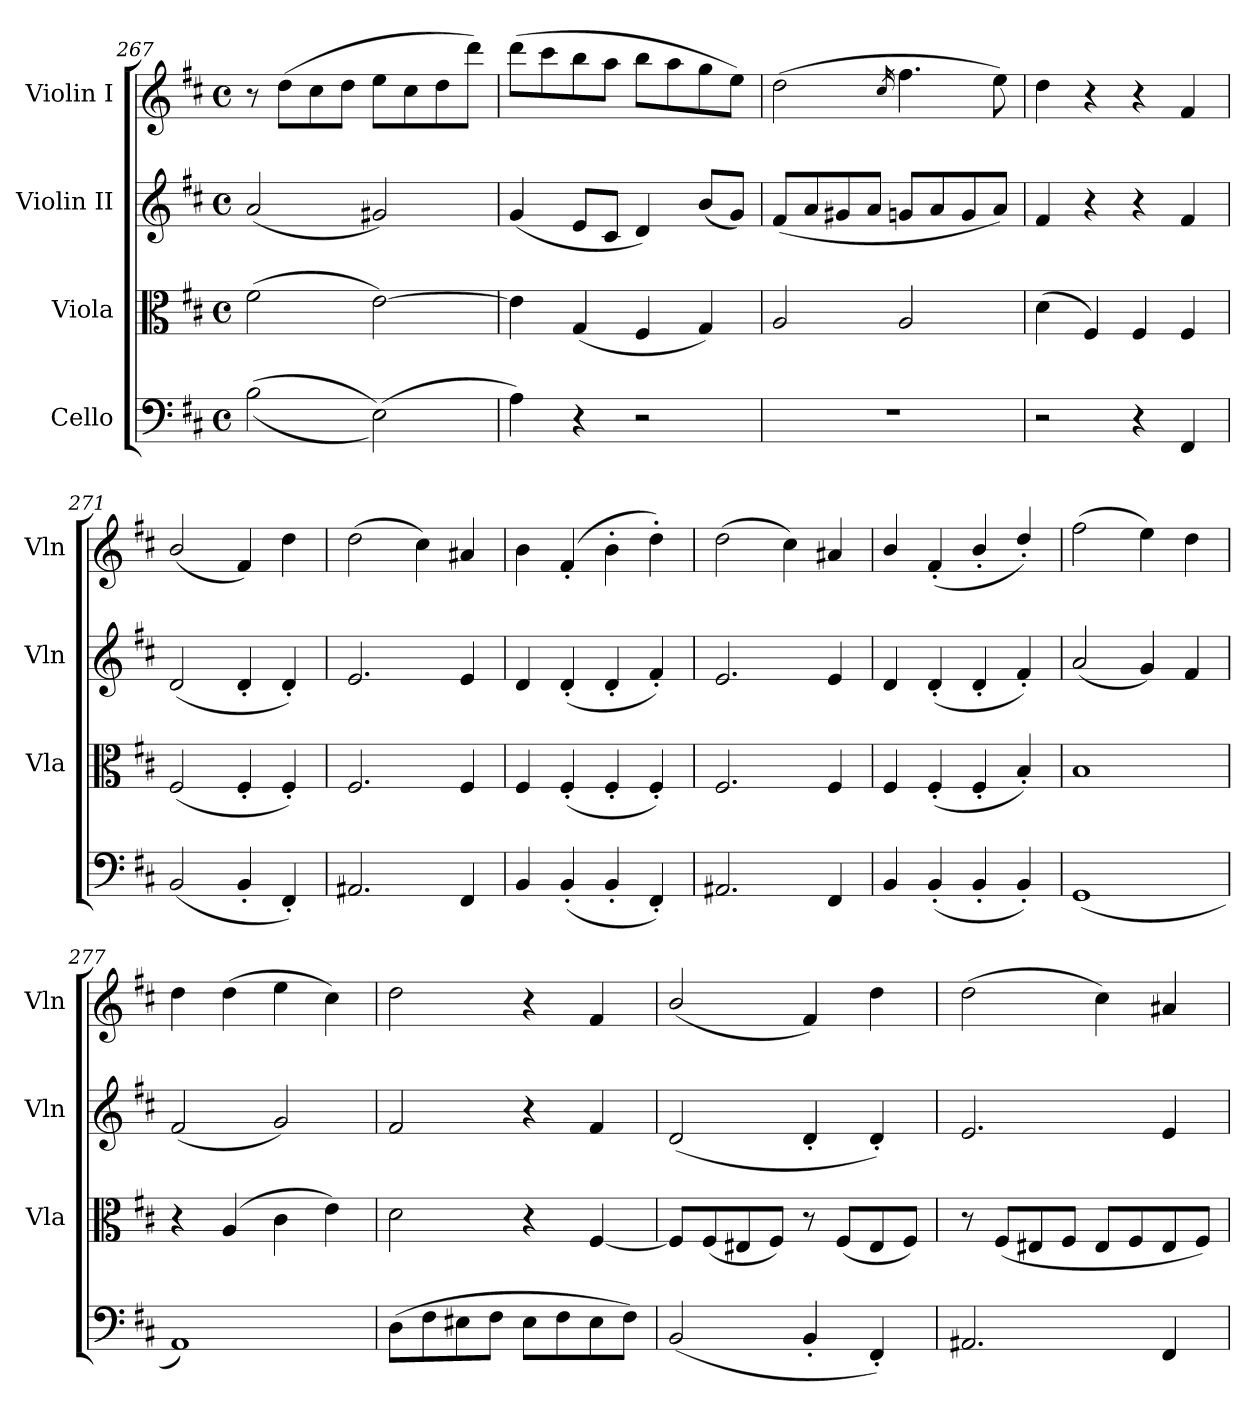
**kern	**kern	**kern	**kern
*part4	*part3	*part2	*part1
*staff4	*staff3	*staff2	*staff1
*I"Cello	*I"Viola	*I"Violin II	*I"Violin I
*	*I'Vla	*I'Vln	*I'Vln
!!LO:LB:g=z
*clefF4	*clefC3	*clefG2	*clefG2
*k[f#c#]	*k[f#c#]	*k[f#c#]	*k[f#c#]
*M4/4	*M4/4	*M4/4	*M4/4
*met(c)	*met(c)	*met(c)	*met(c)
=267	=267	=267	=267
(>(>2B\	(>2f#\	(<2a/	8r
.	.	.	(>8dd\L
.	.	.	8cc#\
.	.	.	8dd\J
(>2E\))	[2e\)	2g#X/)	8ee\L
.	.	.	8cc#\
.	.	.	8dd\
.	.	.	8ddd\J)
=268	=268	=268	=268
4A\)	4e\]	(<4g/	(>8ddd\L
.	.	.	8ccc#\
4r	(<4G/	8e/L	8bb\
.	.	8c#/J	8aa\J
2r	4F#/	4d/)	8bb\L
.	.	.	8aa\
.	4G/)	(<8b/L	8gg\
.	.	8g/J)	8ee\J)
=269	=269	=269	=269
1r	2A/	(<8f#/L	(>2dd\
.	.	8a/	.
.	.	8g#X/	.
.	.	8a/J	.
.	.	.	16qcc#/
.	2A/	8gn/L	4.ff#\
.	.	8a/	.
.	.	8g/	.
.	.	8a/J)	8ee\)
=270	=270	=270	=270
2r	(>4d\	4f#/	4dd\
.	4F#/)	4r	4r
4r	4F#/	4r	4r
4FF#/	4F#/	4f#/	4f#/
=271	=271	=271	=271
(<2BB/	(<2F#/	(<2d/	(<2b/
4BB'/	4F#'/	4d'/	4f#/)
4FF#'/)	4F#'/)	4d'/)	4dd\
=272	=272	=272	=272
2.AA#X/	2.F#/	2.e/	(>2dd\
.	.	.	4cc#\)
4FF#/	4F#/	4e/	4a#X/
=273	=273	=273	=273
4BB/	4F#/	4d/	4b\
(<4BB'/	(<4F#'/	(<4d'/	(>4f#'/
4BB'/	4F#'/	4d'/	4b'\
4FF#'/)	4F#'/)	4f#'/)	4dd'\)
=274	=274	=274	=274
2.AA#X/	2.F#/	2.e/	(>2dd\
.	.	.	4cc#\)
4FF#/	4F#/	4e/	4a#X/
=275	=275	=275	=275
4BB/	4F#/	4d/	4b/
(<4BB'/	(<4F#'/	(<4d'/	(>4f#'/
4BB'/	4F#'/	4d'/	4b'/
4BB'/)	4B'/)	4f#'/)	4dd'/)
=276	=276	=276	=276
(<1GG	1B	(<2a/	(>2ff#\
.	.	4g/)	4ee\)
.	.	4f#/	4dd\
=277	=277	=277	=277
1AA)	4r	(<2f#/	4dd\
.	(>4A/	.	(>4dd\
.	4c#\	2g/)	4ee\
.	4e\)	.	4cc#\)
=278	=278	=278	=278
(>8D\L	2d\	2f#/	2dd\
8F#\	.	.	.
8E#X\	.	.	.
8F#\J	.	.	.
8E#\L	4r	4r	4r
8F#\	.	.	.
8E#\	[4F#/	4f#/	4f#/
8F#\J)	.	.	.
=279	=279	=279	=279
(<2BB/	8F#/L]	(<2d/	(<2b/
.	(<8F#/	.	.
.	8E#X/	.	.
.	8F#/J)	.	.
4BB'/	8r	4d'/	4f#/)
.	(<8F#/L	.	.
4FF#'/)	8E#/	4d'/)	4dd\
.	8F#/J)	.	.
!!LO:LB:g=z
=280	=280	=280	=280
2.AA#X/	8r	2.e/	(>2dd\
.	(<8F#/L	.	.
.	8E#X/	.	.
.	8F#/J	.	.
.	8E#/L	.	4cc#\)
.	8F#/	.	.
4FF#/	8E#/	4e/	4a#X/
.	8F#/J)	.	.
=	=	=	=
*-	*-	*-	*-
